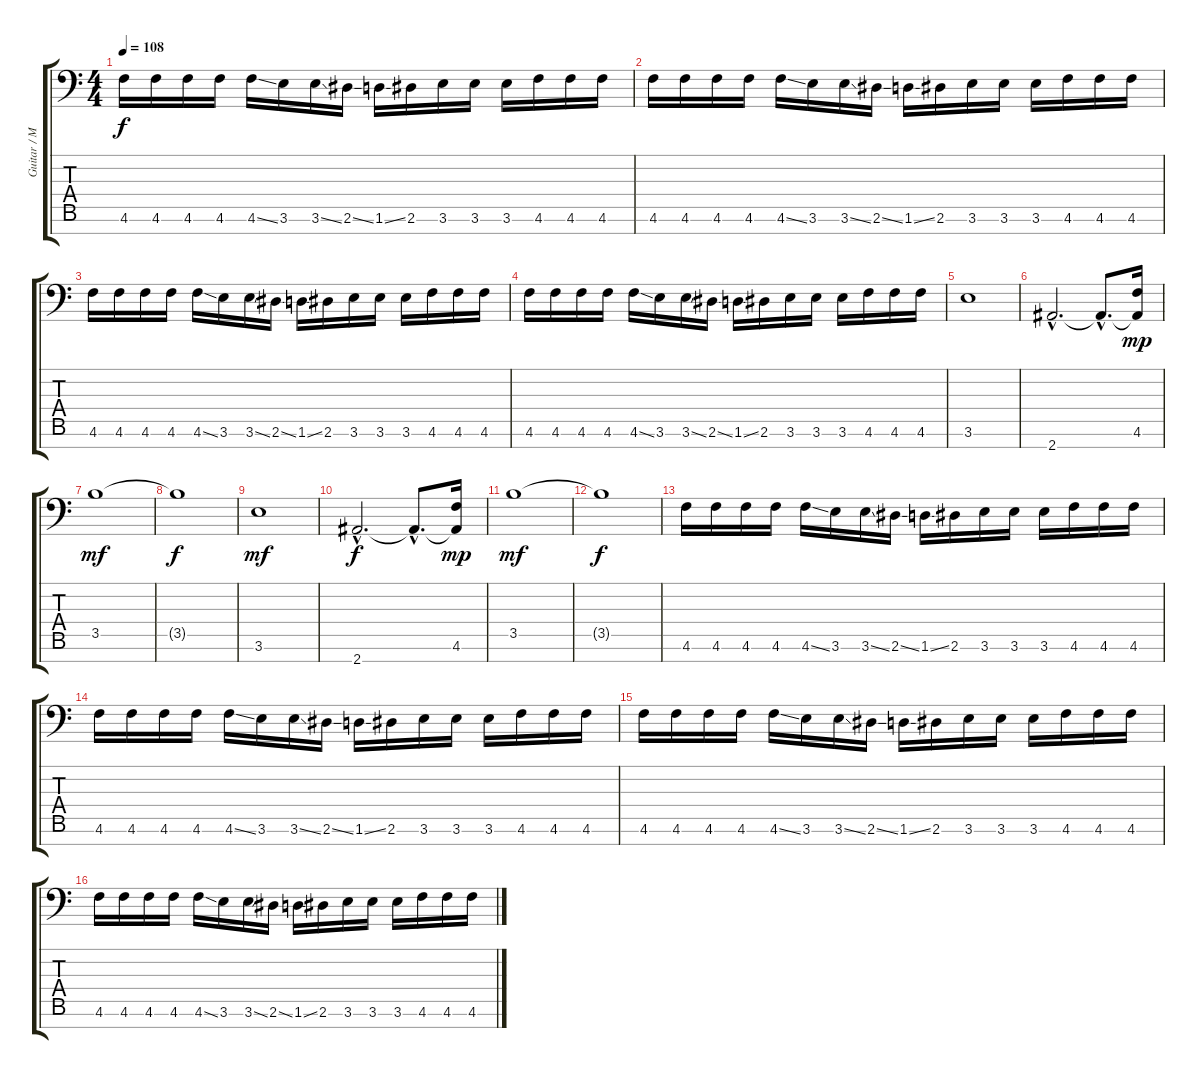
\track ("Guitar / Mike Mushok" "Guitar / M") {instrument distortionguitar}
\staff {score tabs}
\tuning (Eb4 Bb3 Gb3 Db3 Ab2 Db2 Ab1) {hide}
\ts (4 4)
\tempo 108
\clef f4
\ks c
4.6.16{dy f} 4.6.16 4.6.16 4.6.16 4.6{ss}.16 3.6.16 3.6{ss}.16 2.6{ss}.16 1.6{ss}.16 2.6.16 3.6.16 3.6.16 3.6.16 4.6.16 4.6.16 4.6.16 |
4.6.16 4.6.16 4.6.16 4.6.16 4.6{ss}.16 3.6.16 3.6{ss}.16 2.6{ss}.16 1.6{ss}.16 2.6.16 3.6.16 3.6.16 3.6.16 4.6.16 4.6.16 4.6.16 |
4.6.16 4.6.16 4.6.16 4.6.16 4.6{ss}.16 3.6.16 3.6{ss}.16 2.6{ss}.16 1.6{ss}.16 2.6.16 3.6.16 3.6.16 3.6.16 4.6.16 4.6.16 4.6.16 |
4.6.16 4.6.16 4.6.16 4.6.16 4.6{ss}.16 3.6.16 3.6{ss}.16 2.6{ss}.16 1.6{ss}.16 2.6.16 3.6.16 3.6.16 3.6.16 4.6.16 4.6.16 4.6.16 |
3.6.1{instrument distortionguitar} |
2.7{hac}.2{d} 2.7{hac t}.8{d} (4.6 2.7{t}).16{dy mp} |
3.5.1{dy mf} |
3.5{t}.1{dy f} |
3.6.1{dy mf} |
2.7{hac}.2{d dy f} 2.7{hac t}.8{d} (4.6 2.7{t}).16{dy mp} |
3.5.1{dy mf} |
3.5{t}.1{dy f} |
4.6.16{instrument guitarharmonics} 4.6.16 4.6.16 4.6.16 4.6{ss}.16 3.6.16 3.6{ss}.16 2.6{ss}.16 1.6{ss}.16 2.6.16 3.6.16 3.6.16 3.6.16 4.6.16 4.6.16 4.6.16 |
4.6.16 4.6.16 4.6.16 4.6.16 4.6{ss}.16 3.6.16 3.6{ss}.16 2.6{ss}.16 1.6{ss}.16 2.6.16 3.6.16 3.6.16 3.6.16 4.6.16 4.6.16 4.6.16 |
4.6.16 4.6.16 4.6.16 4.6.16 4.6{ss}.16 3.6.16 3.6{ss}.16 2.6{ss}.16 1.6{ss}.16 2.6.16 3.6.16 3.6.16 3.6.16 4.6.16 4.6.16 4.6.16 |
4.6.16 4.6.16 4.6.16 4.6.16 4.6{ss}.16 3.6.16 3.6{ss}.16 2.6{ss}.16 1.6{ss}.16 2.6.16 3.6.16 3.6.16 3.6.16 4.6.16 4.6.16 4.6.16
